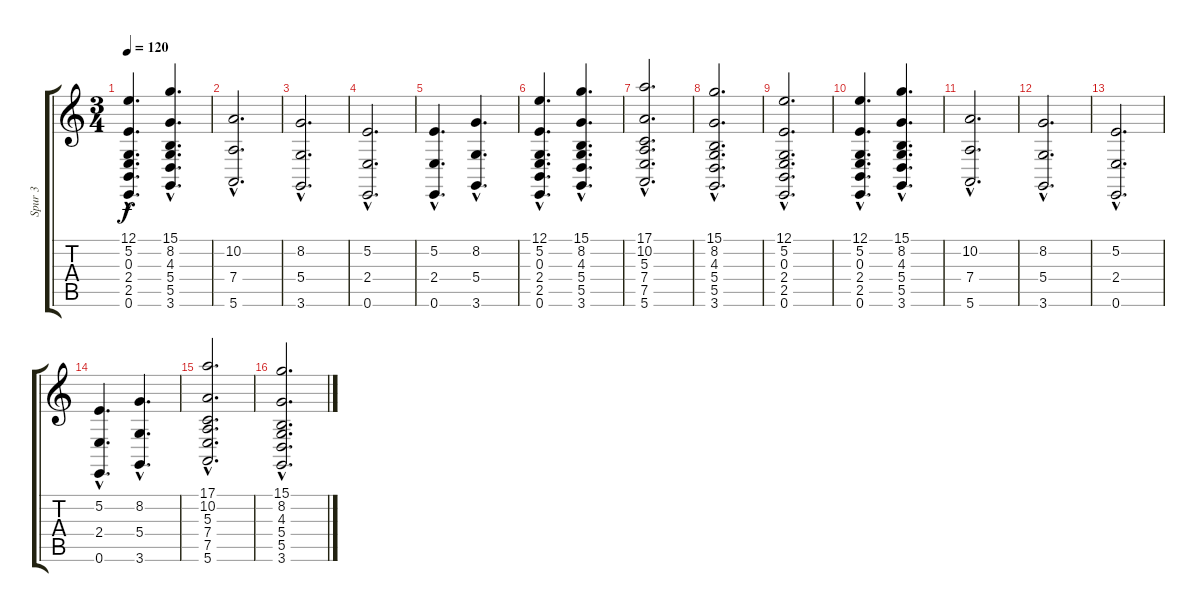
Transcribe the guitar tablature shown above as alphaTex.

\track ("Spur 3" "Spur 3") {instrument cello}
\staff {score tabs}
\tuning (E4 B3 G3 D3 A2 E2) {hide}
\ts (3 4)
\tempo 120
\clef g2
\ks c
(12.1{hac} 5.2{hac} 0.3{hac} 2.4{hac} 2.5{hac} 0.6{hac}).4{d dy f} (15.1{hac} 8.2{hac} 4.3{hac} 5.4{hac} 5.5{hac} 3.6{hac}).4{d} |
(10.2{hac} 7.4{hac} 5.6{hac}).2{d} |
(8.2{hac} 5.4{hac} 3.6{hac}).2{d} |
(5.2{hac} 2.4{hac} 0.6{hac}).2{d} |
(5.2{hac} 2.4{hac} 0.6{hac}).4{d} (8.2{hac} 5.4{hac} 3.6{hac}).4{d} |
(12.1{hac} 5.2{hac} 0.3{hac} 2.4{hac} 2.5{hac} 0.6{hac}).4{d} (15.1{hac} 8.2{hac} 4.3{hac} 5.4{hac} 5.5{hac} 3.6{hac}).4{d} |
(17.1{hac} 10.2{hac} 5.3{hac} 7.4{hac} 7.5{hac} 5.6{hac}).2{d} |
(15.1{hac} 8.2{hac} 4.3{hac} 5.4{hac} 5.5{hac} 3.6{hac}).2{d} |
(12.1{hac} 5.2{hac} 0.3{hac} 2.4{hac} 2.5{hac} 0.6{hac}).2{d} |
(12.1{hac} 5.2{hac} 0.3{hac} 2.4{hac} 2.5{hac} 0.6{hac}).4{d} (15.1{hac} 8.2{hac} 4.3{hac} 5.4{hac} 5.5{hac} 3.6{hac}).4{d} |
(10.2{hac} 7.4{hac} 5.6{hac}).2{d} |
(8.2{hac} 5.4{hac} 3.6{hac}).2{d} |
(5.2{hac} 2.4{hac} 0.6{hac}).2{d} |
(5.2{hac} 2.4{hac} 0.6{hac}).4{d} (8.2{hac} 5.4{hac} 3.6{hac}).4{d} |
(17.1{hac} 10.2{hac} 5.3{hac} 7.4{hac} 7.5{hac} 5.6{hac}).2{d} |
(15.1{hac} 8.2{hac} 4.3{hac} 5.4{hac} 5.5{hac} 3.6{hac}).2{d}
